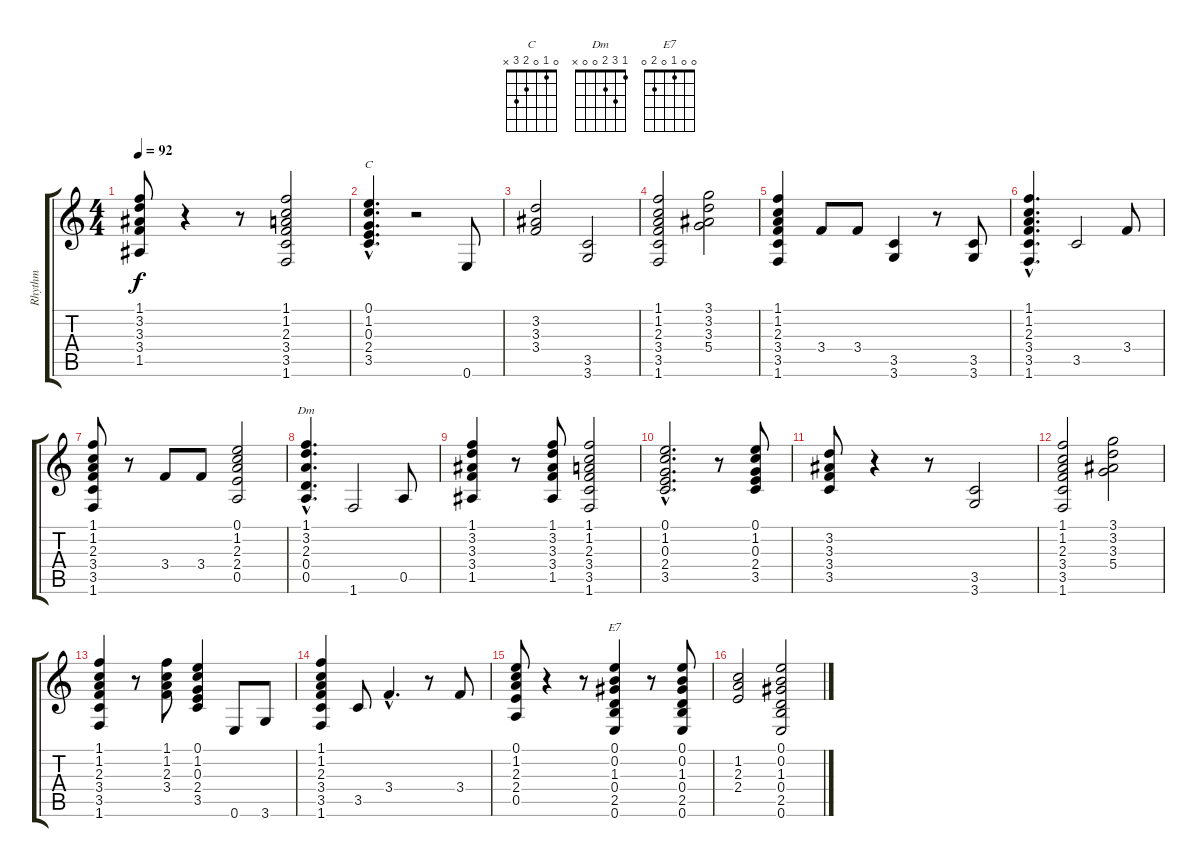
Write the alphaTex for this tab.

\track ("Rhythm" "Rhythm") {instrument electricguitarjazz}
\staff {score tabs}
\tuning (E4 B3 G3 D3 A2 E2) {hide}
\chord ("C" 0 1 0 2 3 x)
\chord ("Dm" 1 3 2 0 0 x)
\chord ("E7" 0 0 1 0 2 0)
\ts (4 4)
\tempo 92
\clef g2
\ks c
(1.1 3.2 3.3 3.4 1.5).8{dy f} r.4 r.8 (1.1 1.2 2.3 3.4 3.5 1.6).2 |
(0.1{hac} 1.2{hac} 0.3{hac} 2.4{hac} 3.5{hac}).4{d ch "C"} r.2 0.6.8 |
(3.2 3.3 3.4).2 (3.5 3.6).2 |
(1.1 1.2 2.3 3.4 3.5 1.6).2 (3.1 3.2 3.3 5.4).2 |
(1.1 1.2 2.3 3.4 3.5 1.6).4 3.4.8 3.4.8 (3.5 3.6).4 r.8 (3.5 3.6).8 |
(1.1{hac} 1.2{hac} 2.3{hac} 3.4{hac} 3.5{hac} 1.6{hac}).4{d} 3.5.2 3.4.8 |
(1.1 1.2 2.3 3.4 3.5 1.6).8 r.8 3.4.8 3.4.8 (0.1 1.2 2.3 2.4 0.5).2 |
(1.1{hac} 3.2{hac} 2.3{hac} 0.4{hac} 0.5{hac}).4{d ch "Dm"} 1.6.2 0.5.8 |
(1.1 3.2 3.3 3.4 1.5).4 r.8 (1.1 3.2 3.3 3.4 1.5).8 (1.1 1.2 2.3 3.4 3.5 1.6).2 |
(0.1{hac} 1.2{hac} 0.3{hac} 2.4{hac} 3.5{hac}).2{d} r.8 (0.1 1.2 0.3 2.4 3.5).8 |
(3.2 3.3 3.4 3.5).8 r.4 r.8 (3.5 3.6).2 |
(1.1 1.2 2.3 3.4 3.5 1.6).2 (3.1 3.2 3.3 5.4).2 |
(1.1 1.2 2.3 3.4 3.5 1.6).4 r.8 (1.1 1.2 2.3 3.4).8 (0.1 1.2 0.3 2.4 3.5).4 0.6.8 3.6.8 |
(1.1 1.2 2.3 3.4 3.5 1.6).4 3.5.8 3.4{hac}.4{d} r.8 3.4.8 |
(0.1 1.2 2.3 2.4 0.5).8 r.4 r.8 (0.1 0.2 1.3 0.4 2.5 0.6).4{ch "E7"} r.8 (0.1 0.2 1.3 0.4 2.5 0.6).8 |
(1.2 2.3 2.4).2 (0.1 0.2 1.3 0.4 2.5 0.6).2
